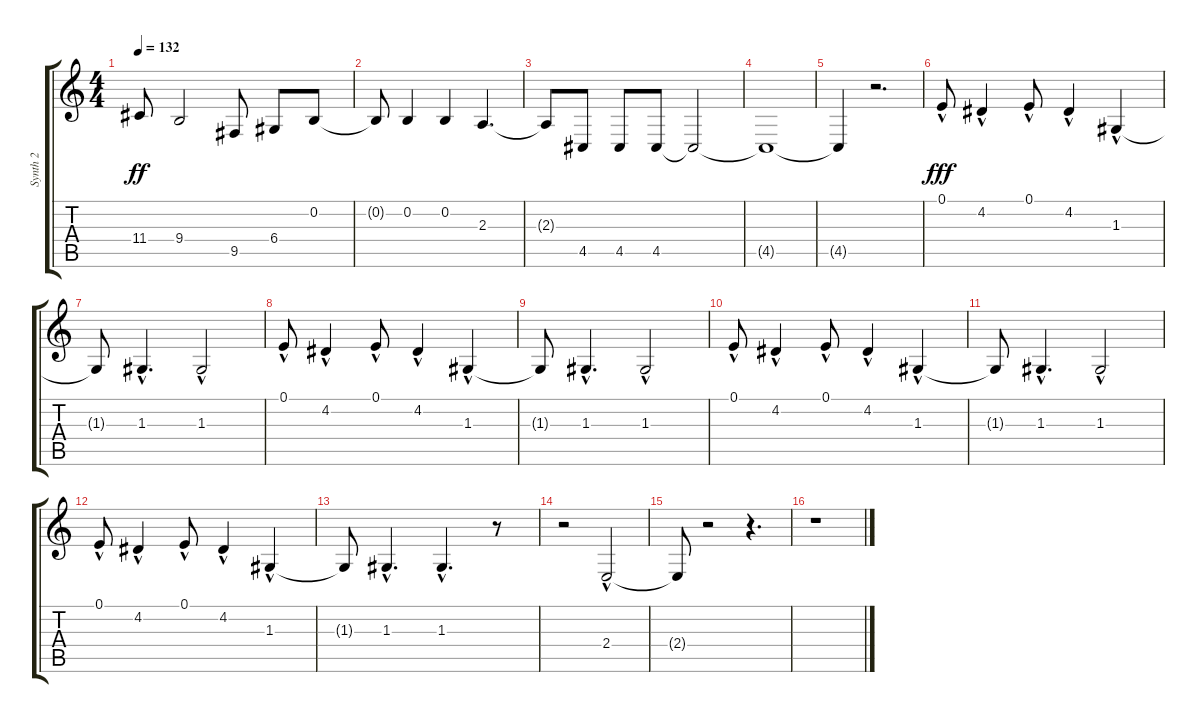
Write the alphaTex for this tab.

\track ("Synth 2" "Synth 2") {instrument lead2sawtooth}
\staff {score tabs}
\tuning (E4 B3 G3 D3 A2 E2) {hide}
\ts (4 4)
\tempo 132
\clef g2
\ks c
11.4{t}.8{dy ff} 9.4.2 9.5.8 6.4.8 0.2.8 |
0.2{t}.8 0.2.4 0.2.4 2.3.4{d} |
2.3{t}.8 4.5.8 4.5.8 4.5.8 4.5{t}.2 |
4.5{t}.1 |
4.5{t}.4 r.2{d} |
0.1{hac}.8{dy fff} 4.2{hac}.4 0.1{hac}.8 4.2{hac}.4 1.3{hac}.4 |
1.3{t}.8 1.3{hac}.4{d} 1.3{hac}.2 |
0.1{hac}.8 4.2{hac}.4 0.1{hac}.8 4.2{hac}.4 1.3{hac}.4 |
1.3{t}.8 1.3{hac}.4{d} 1.3{hac}.2 |
0.1{hac}.8 4.2{hac}.4 0.1{hac}.8 4.2{hac}.4 1.3{hac}.4 |
1.3{t}.8 1.3{hac}.4{d} 1.3{hac}.2 |
0.1{hac}.8 4.2{hac}.4 0.1{hac}.8 4.2{hac}.4 1.3{hac}.4 |
1.3{t}.8 1.3{hac}.4{d} 1.3{hac}.4{d} r.8 |
r.2 2.4{hac}.2 |
2.4{t}.8 r.2 r.4{d} |
r.1
